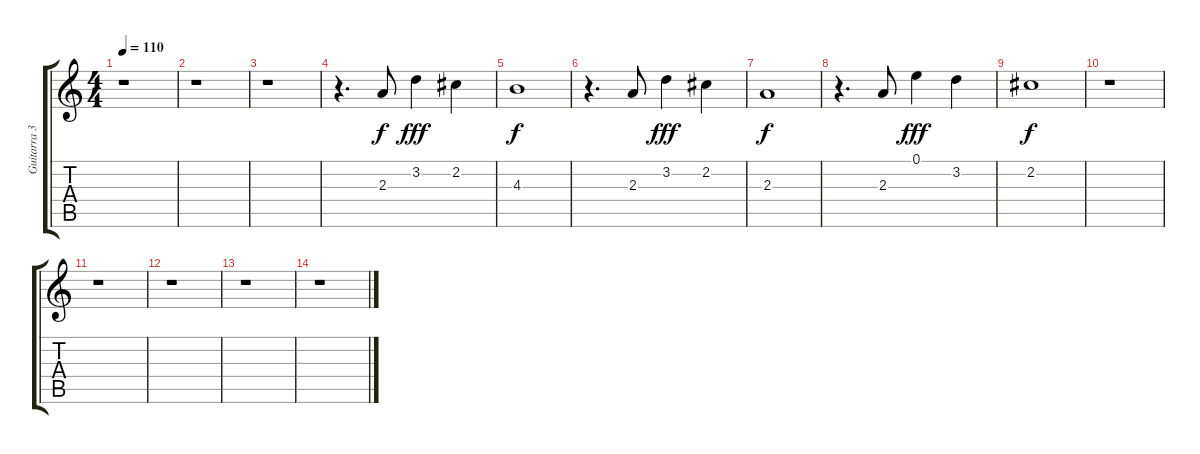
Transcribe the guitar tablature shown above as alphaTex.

\track ("Guitarra 3" "Guitarra 3") {instrument acousticguitarsteel}
\staff {score tabs}
\tuning (E4 B3 G3 D3 A2 E2) {hide}
\ts (4 4)
\tempo 110
\clef g2
\ks c
r.1{dy f} |
r.1 |
r.1 |
r.4{d} 2.3.8 3.2.4{dy fff} 2.2.4 |
4.3.1{dy f} |
r.4{d} 2.3.8 3.2.4{dy fff} 2.2.4 |
2.3.1{dy f} |
r.4{d} 2.3.8 0.1.4{dy fff} 3.2.4 |
2.2.1{dy f} |
r.1 |
r.1 |
r.1 |
r.1 |
r.1
